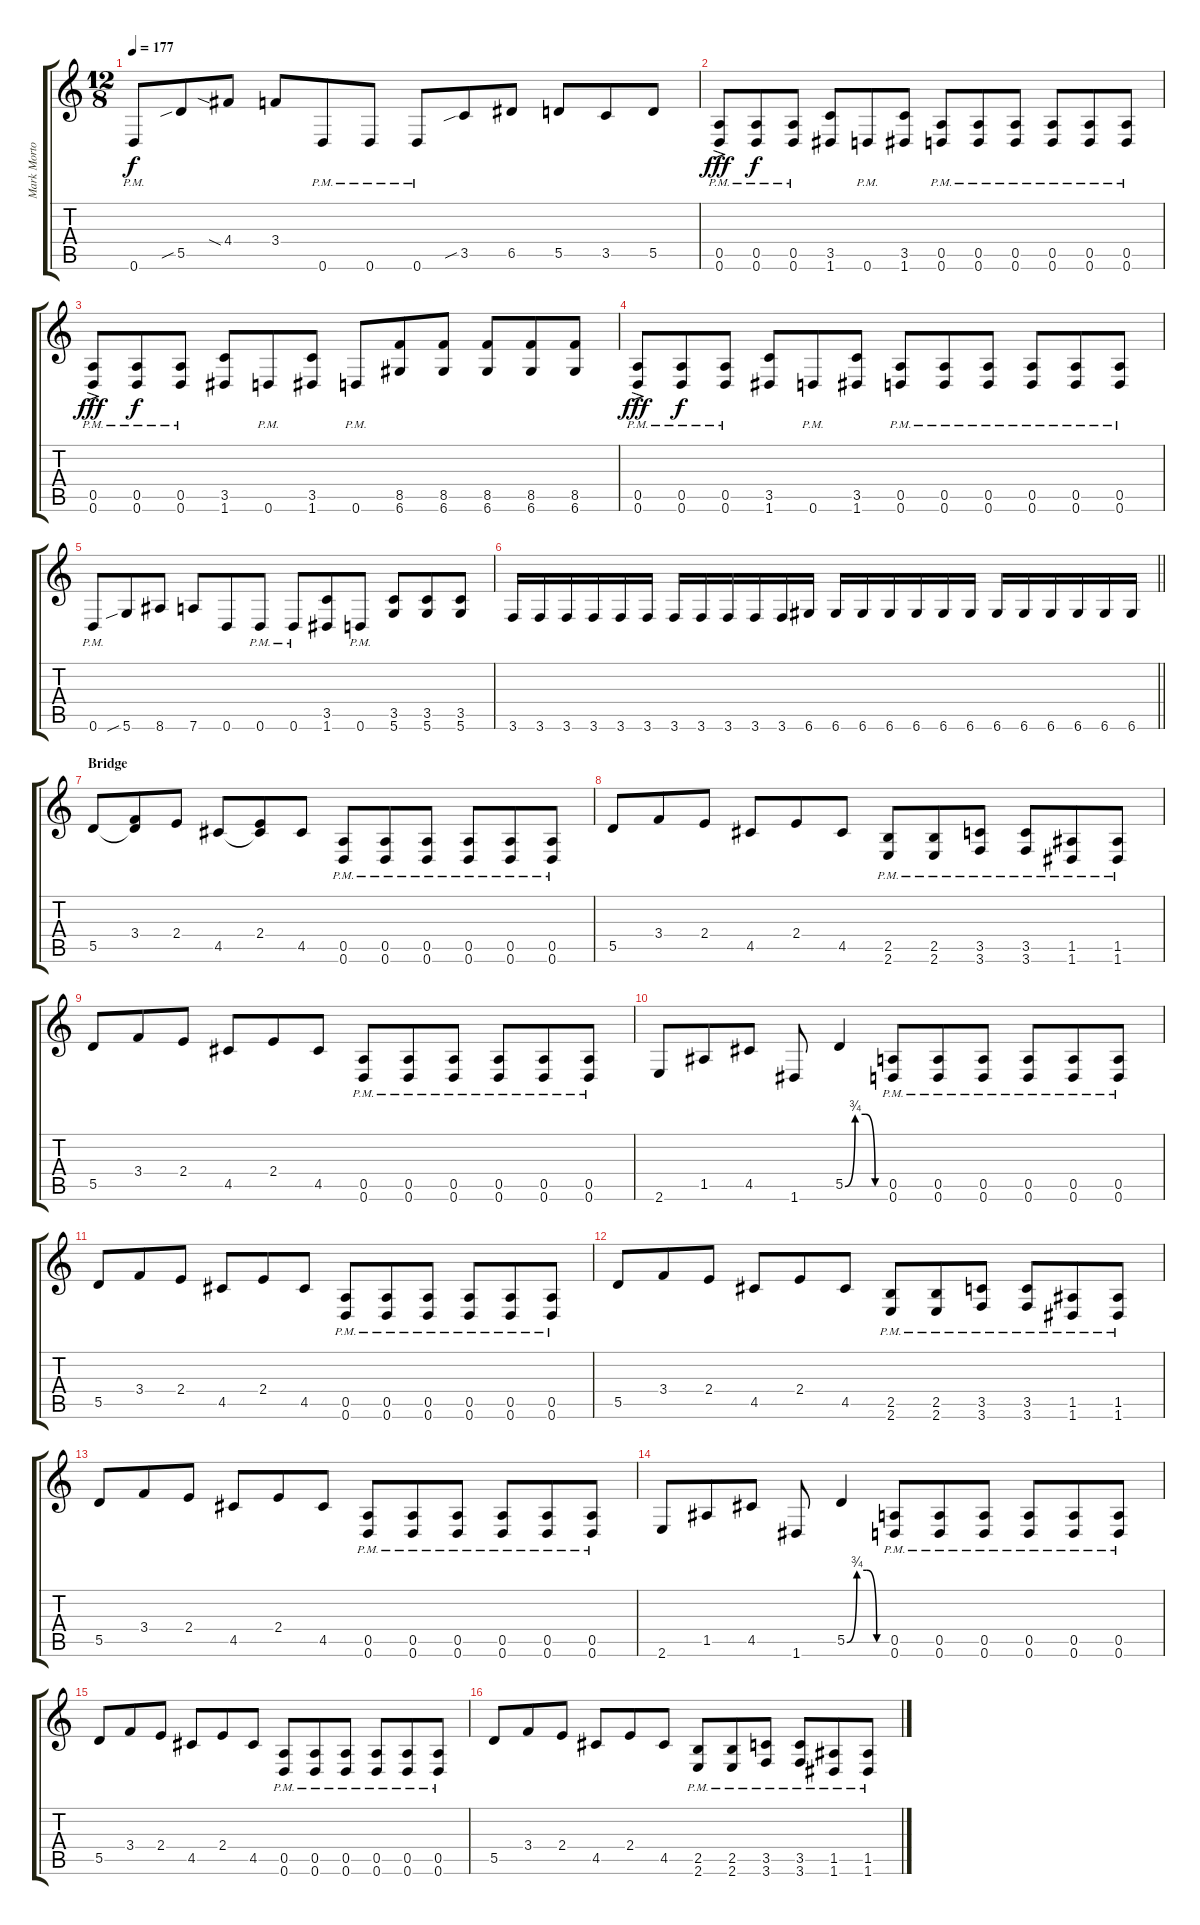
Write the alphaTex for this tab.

\track ("Mark Morton" "Mark Morto") {instrument distortionguitar}
\staff {score tabs}
\tuning (E4 B3 G3 D3 A2 D2) {hide}
\ts (12 8)
\tempo 177
\clef g2
\ks c
0.6{pm}.8{dy f} 5.5{sib}.8 4.4{sia}.8 3.4.8 0.6{pm}.8 0.6{pm}.8 0.6{pm}.8 3.5{sib}.8 6.5.8 5.5.8 3.5.8 5.5.8 |
(0.5{pm} 0.6{ac pm}).8{dy fff} (0.5{pm} 0.6{pm}).8{dy f} (0.5{pm} 0.6{pm}).8 (3.5 1.6).8 0.6{pm}.8 (3.5 1.6).8 (0.5{pm} 0.6{pm}).8 (0.5{pm} 0.6{pm}).8 (0.5{pm} 0.6{pm}).8 (0.5{pm} 0.6{pm}).8 (0.5{pm} 0.6{pm}).8 (0.5{pm} 0.6{pm}).8 |
(0.5{pm} 0.6{ac pm}).8{dy fff} (0.5{pm} 0.6{pm}).8{dy f} (0.5{pm} 0.6{pm}).8 (3.5 1.6).8 0.6{pm}.8 (3.5 1.6).8 0.6{pm}.8 (8.5 6.6).8 (8.5 6.6).8 (8.5 6.6).8 (8.5 6.6).8 (8.5 6.6).8 |
(0.5{pm} 0.6{ac pm}).8{dy fff} (0.5{pm} 0.6{pm}).8{dy f} (0.5{pm} 0.6{pm}).8 (3.5 1.6).8 0.6{pm}.8 (3.5 1.6).8 (0.5{pm} 0.6{pm}).8 (0.5{pm} 0.6{pm}).8 (0.5{pm} 0.6{pm}).8 (0.5{pm} 0.6{pm}).8 (0.5{pm} 0.6{pm}).8 (0.5{pm} 0.6{pm}).8 |
0.6{pm}.8 5.6{sib}.8 8.6.8 7.6.8 0.6.8 0.6{pm}.8 0.6{pm}.8 (3.5 1.6).8 0.6{pm}.8 (3.5 5.6).8 (3.5 5.6).8 (3.5 5.6).8 |
\barLineRight lightlight
3.6.16 3.6.16 3.6.16 3.6.16 3.6.16 3.6.16 3.6.16 3.6.16 3.6.16 3.6.16 3.6.16 6.6.16 6.6.16 6.6.16 6.6.16 6.6.16 6.6.16 6.6.16 6.6.16 6.6.16 6.6.16 6.6.16 6.6.16 6.6.16 |
\section ("" "Bridge")
5.5.8 (3.4 5.5{t}).8 2.4.8 4.5.8 (2.4 4.5{t}).8 4.5.8 (0.5{pm} 0.6{pm}).8 (0.5{pm} 0.6{pm}).8 (0.5{pm} 0.6{pm}).8 (0.5{pm} 0.6{pm}).8 (0.5{pm} 0.6{pm}).8 (0.5{pm} 0.6{pm}).8 |
5.5.8 3.4.8 2.4.8 4.5.8 2.4.8 4.5.8 (2.5{pm} 2.6{pm}).8 (2.5{pm} 2.6{pm}).8 (3.5{pm} 3.6{pm}).8 (3.5{pm} 3.6{pm}).8 (1.5{pm} 1.6{pm}).8 (1.5{pm} 1.6{pm}).8 |
5.5.8 3.4.8 2.4.8 4.5.8 2.4.8 4.5.8 (0.5{pm} 0.6{pm}).8 (0.5{pm} 0.6{pm}).8 (0.5{pm} 0.6{pm}).8 (0.5{pm} 0.6{pm}).8 (0.5{pm} 0.6{pm}).8 (0.5{pm} 0.6{pm}).8 |
2.6.8 1.5.8 4.5.8 1.6.8 5.5{be (custom 0 0 15 3 30 3 45 0 60 0)}.4 (0.5{pm} 0.6{pm}).8 (0.5{pm} 0.6{pm}).8 (0.5{pm} 0.6{pm}).8 (0.5{pm} 0.6{pm}).8 (0.5{pm} 0.6{pm}).8 (0.5{pm} 0.6{pm}).8 |
5.5.8 3.4.8 2.4.8 4.5.8 2.4.8 4.5.8 (0.5{pm} 0.6{pm}).8 (0.5{pm} 0.6{pm}).8 (0.5{pm} 0.6{pm}).8 (0.5{pm} 0.6{pm}).8 (0.5{pm} 0.6{pm}).8 (0.5{pm} 0.6{pm}).8 |
5.5.8 3.4.8 2.4.8 4.5.8 2.4.8 4.5.8 (2.5{pm} 2.6{pm}).8 (2.5{pm} 2.6{pm}).8 (3.5{pm} 3.6{pm}).8 (3.5{pm} 3.6{pm}).8 (1.5{pm} 1.6{pm}).8 (1.5{pm} 1.6{pm}).8 |
5.5.8 3.4.8 2.4.8 4.5.8 2.4.8 4.5.8 (0.5{pm} 0.6{pm}).8 (0.5{pm} 0.6{pm}).8 (0.5{pm} 0.6{pm}).8 (0.5{pm} 0.6{pm}).8 (0.5{pm} 0.6{pm}).8 (0.5{pm} 0.6{pm}).8 |
2.6.8 1.5.8 4.5.8 1.6.8 5.5{be (custom 0 0 15 3 30 3 45 0 60 0)}.4 (0.5{pm} 0.6{pm}).8 (0.5{pm} 0.6{pm}).8 (0.5{pm} 0.6{pm}).8 (0.5{pm} 0.6{pm}).8 (0.5{pm} 0.6{pm}).8 (0.5{pm} 0.6{pm}).8 |
5.5.8 3.4.8 2.4.8 4.5.8 2.4.8 4.5.8 (0.5{pm} 0.6{pm}).8 (0.5{pm} 0.6{pm}).8 (0.5{pm} 0.6{pm}).8 (0.5{pm} 0.6{pm}).8 (0.5{pm} 0.6{pm}).8 (0.5{pm} 0.6{pm}).8 |
5.5.8 3.4.8 2.4.8 4.5.8 2.4.8 4.5.8 (2.5{pm} 2.6{pm}).8 (2.5{pm} 2.6{pm}).8 (3.5{pm} 3.6{pm}).8 (3.5{pm} 3.6{pm}).8 (1.5{pm} 1.6{pm}).8 (1.5{pm} 1.6{pm}).8
